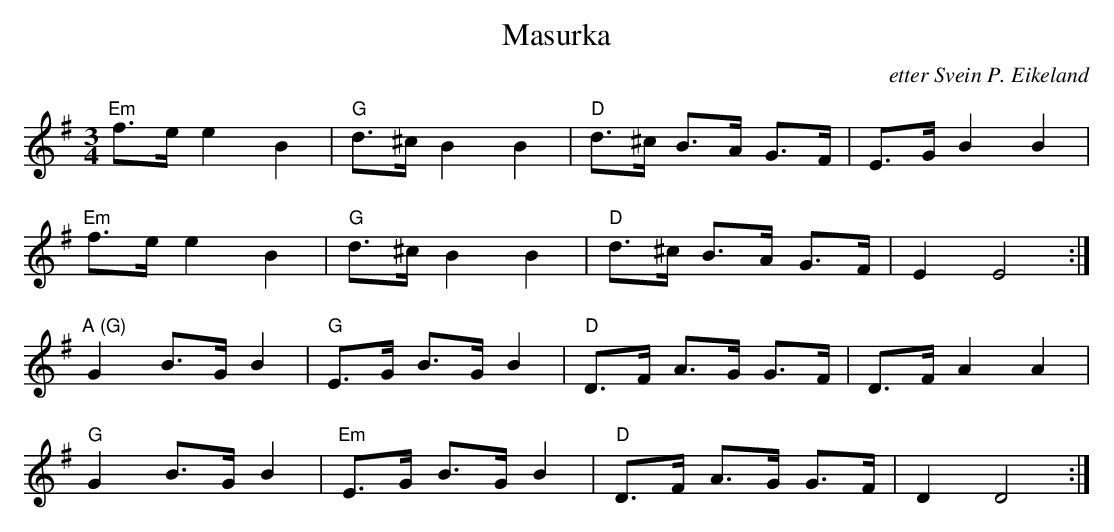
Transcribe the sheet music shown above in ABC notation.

X:1
T:Masurka
C:etter Svein P. Eikeland
M:3/4
L:1/8
K:Em
"Em"f>e e2B2 | "G"d>^c B2B2 | "D"d>^c B>A G>F|E>G B2B2|
"Em"f>e e2B2 | "G"d>^c B2B2 | "D"d>^c B>A G>F|E2 E4 :|
"A (G)"G2 B>G B2 |"G"E>G B>G B2|"D"D>F A>G G>F|D>F A2A2|
"G"G2 B>G B2|"Em" E>G B>G B2 |"D"D>F A>G G>F|D2 D4 :|
